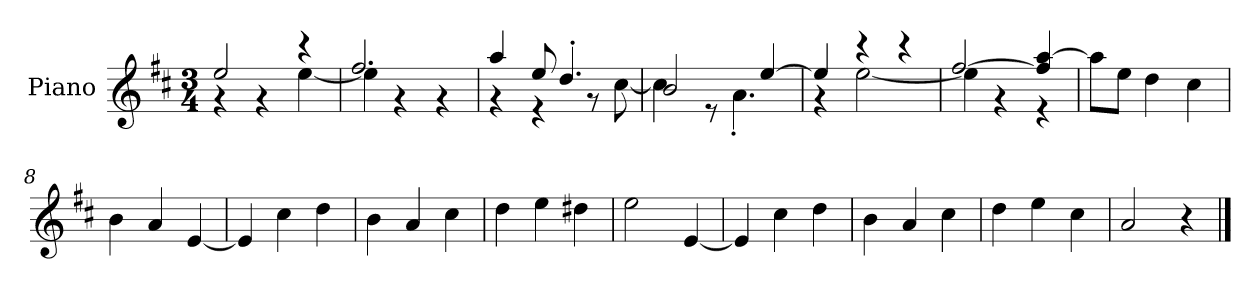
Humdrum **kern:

**kern
*part1
*staff1
*I"Piano
*I'P-no
*clefG2
*k[f#c#]
*M3/4
*MM178
=1
*^
2ee/	4r
.	4r
4r	[4ee\
=2	=2
2.ff#/	4ee\]
.	4r
.	4r
=3	=3
4aa/	4r
8ee/	4r
4.dd'/	.
.	8r
.	[8cc#\
=4	=4
2b/	4cc#\]
.	8r
.	4.a'\
[4ee/	.
=5	=5
4ee/]	4r
4r	[2ee\
4r	.
=6	=6
[2ff#/	4ee\]
.	4r
4ff#/] [4aa/	4r
*v	*v
=7
8aa\L]
8ee\J
4dd\
4cc#\
=8
4b\
4a/
[4e/
=9
4e/]
4cc#\
4dd\
!!LO:LB:g=z
=10
4b\
4a/
4cc#\
=11
4dd\
4ee\
4dd#X\
=12
2ee\
[4e/
=13
4e/]
4cc#\
4dd\
=14
4b\
4a/
4cc#\
=15
4dd\
4ee\
4cc#\
=16
2a/
4r
==
*-
